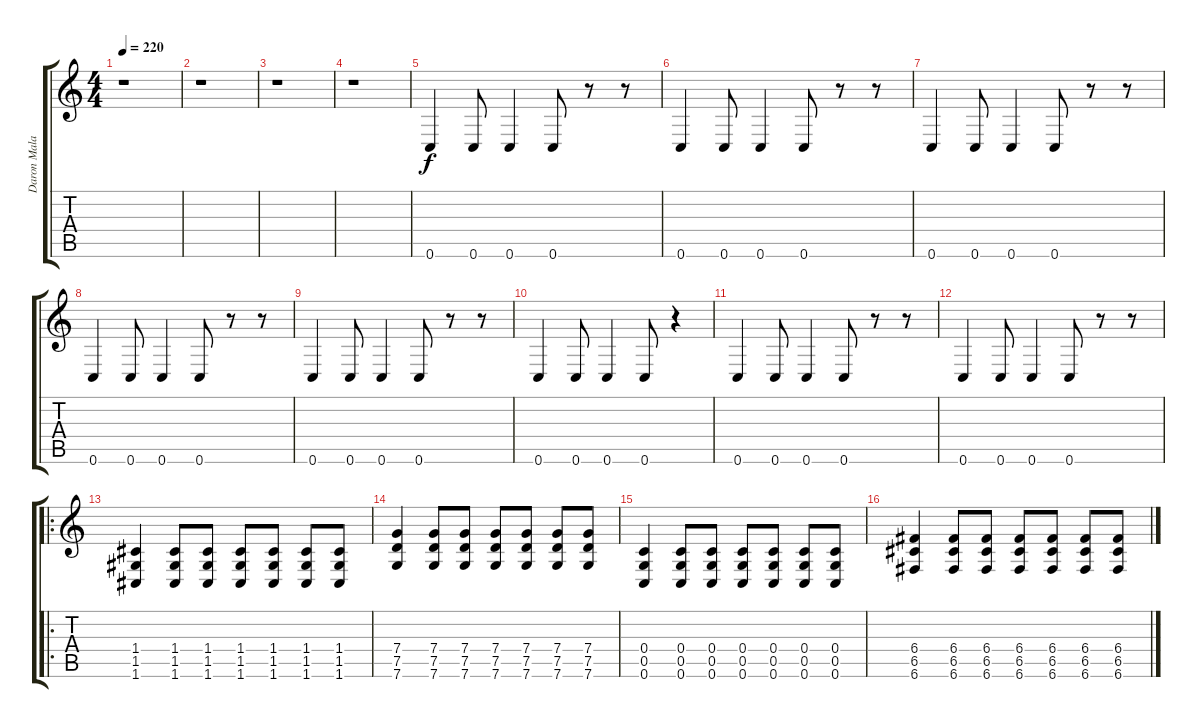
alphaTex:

\track ("Daron Malakian" "Daron Mala") {instrument distortionguitar}
\staff {score tabs}
\tuning (D4 A3 F3 C3 G2 C2) {hide}
\ts (4 4)
\tempo 220
\clef g2
\ks c
r.1{dy f} |
r.1 |
r.1 |
r.1 |
0.6.4 0.6.8 0.6.4 0.6.8 r.8 r.8 |
0.6.4 0.6.8 0.6.4 0.6.8 r.8 r.8 |
0.6.4 0.6.8 0.6.4 0.6.8 r.8 r.8 |
0.6.4 0.6.8 0.6.4 0.6.8 r.8 r.8 |
0.6.4 0.6.8 0.6.4 0.6.8 r.8 r.8 |
0.6.4 0.6.8 0.6.4 0.6.8 r.4 |
0.6.4 0.6.8 0.6.4 0.6.8 r.8 r.8 |
0.6.4 0.6.8 0.6.4 0.6.8 r.8 r.8 |
\ro
(1.4 1.5 1.6).4 (1.4 1.5 1.6).8 (1.4 1.5 1.6).8 (1.4 1.5 1.6).8 (1.4 1.5 1.6).8 (1.4 1.5 1.6).8 (1.4 1.5 1.6).8 |
(7.4 7.5 7.6).4 (7.4 7.5 7.6).8 (7.4 7.5 7.6).8 (7.4 7.5 7.6).8 (7.4 7.5 7.6).8 (7.4 7.5 7.6).8 (7.4 7.5 7.6).8 |
(0.4 0.5 0.6).4 (0.4 0.5 0.6).8 (0.4 0.5 0.6).8 (0.4 0.5 0.6).8 (0.4 0.5 0.6).8 (0.4 0.5 0.6).8 (0.4 0.5 0.6).8 |
(6.4 6.5 6.6).4 (6.4 6.5 6.6).8 (6.4 6.5 6.6).8 (6.4 6.5 6.6).8 (6.4 6.5 6.6).8 (6.4 6.5 6.6).8 (6.4 6.5 6.6).8
